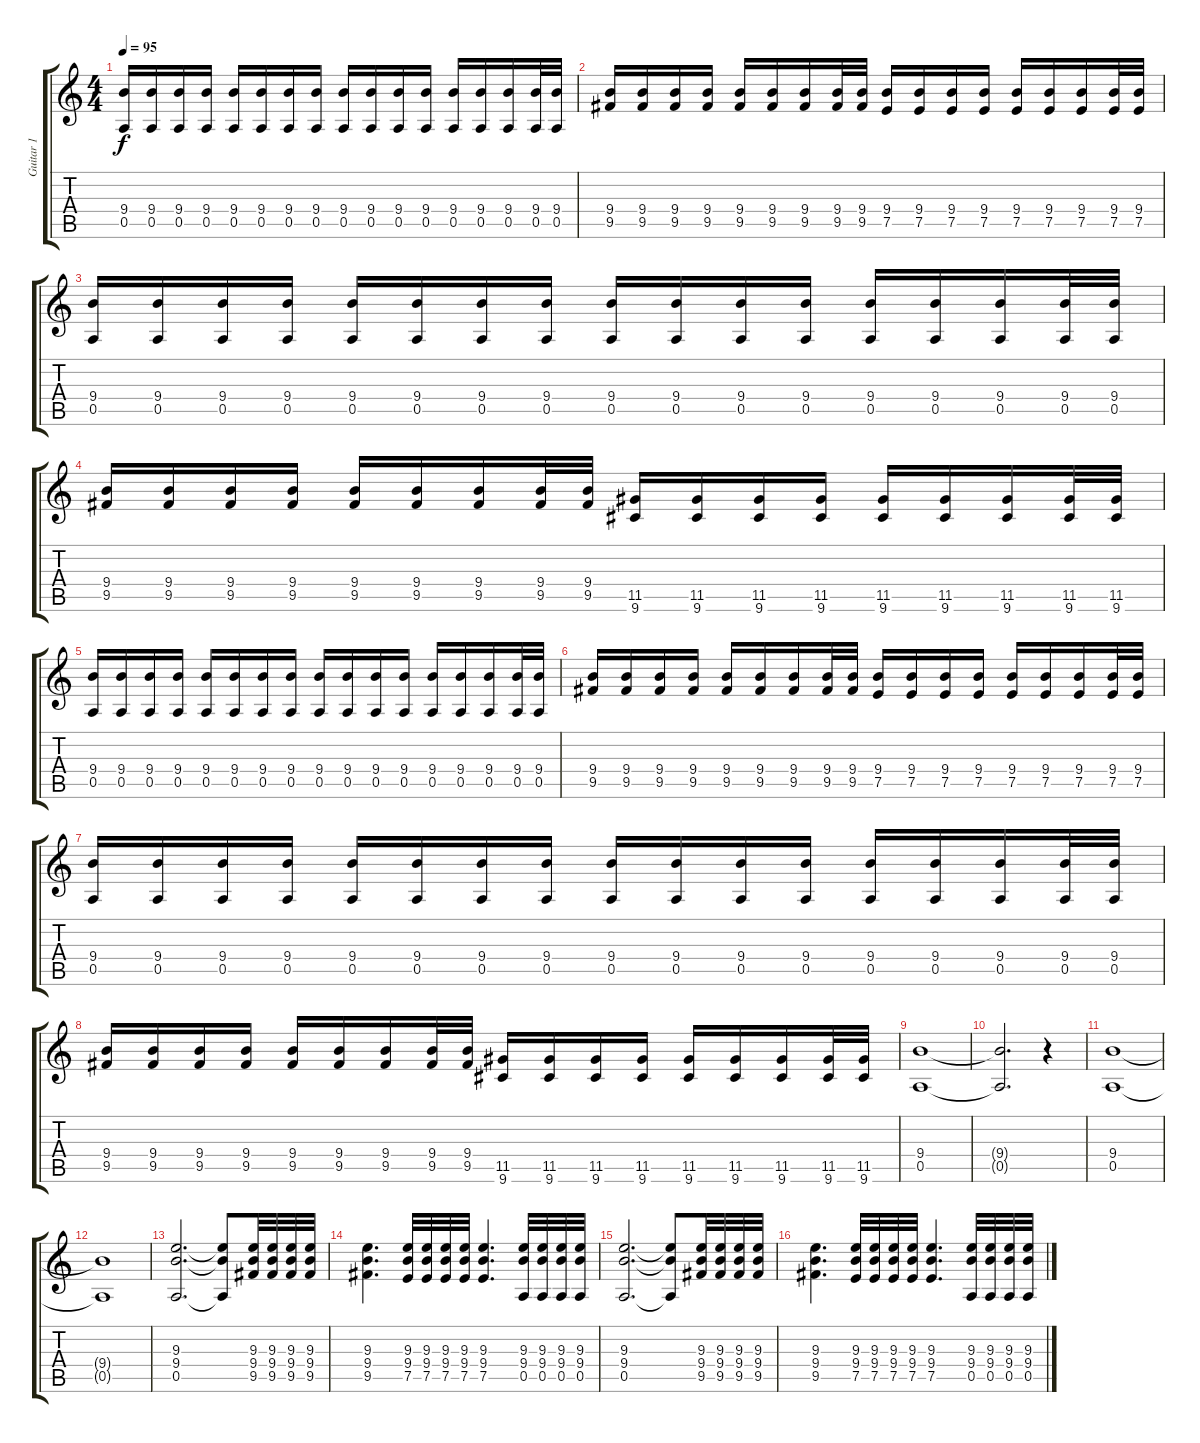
\track ("Guitar 1" "Guitar 1") {instrument distortionguitar}
\staff {score tabs}
\tuning (E4 B3 G3 D3 A2 E2) {hide}
\ts (4 4)
\tempo 95
\clef g2
\ks c
(9.4 0.5).16{dy f} (9.4 0.5).16 (9.4 0.5).16 (9.4 0.5).16 (9.4 0.5).16 (9.4 0.5).16 (9.4 0.5).16 (9.4 0.5).16 (9.4 0.5).16 (9.4 0.5).16 (9.4 0.5).16 (9.4 0.5).16 (9.4 0.5).16 (9.4 0.5).16 (9.4 0.5).16 (9.4 0.5).32 (9.4 0.5).32 |
(9.4 9.5).16 (9.4 9.5).16 (9.4 9.5).16 (9.4 9.5).16 (9.4 9.5).16 (9.4 9.5).16 (9.4 9.5).16 (9.4 9.5).32 (9.4 9.5).32 (9.4 7.5).16 (9.4 7.5).16 (9.4 7.5).16 (9.4 7.5).16 (9.4 7.5).16 (9.4 7.5).16 (9.4 7.5).16 (9.4 7.5).32 (9.4 7.5).32 |
(9.4 0.5).16 (9.4 0.5).16 (9.4 0.5).16 (9.4 0.5).16 (9.4 0.5).16 (9.4 0.5).16 (9.4 0.5).16 (9.4 0.5).16 (9.4 0.5).16 (9.4 0.5).16 (9.4 0.5).16 (9.4 0.5).16 (9.4 0.5).16 (9.4 0.5).16 (9.4 0.5).16 (9.4 0.5).32 (9.4 0.5).32 |
(9.4 9.5).16 (9.4 9.5).16 (9.4 9.5).16 (9.4 9.5).16 (9.4 9.5).16 (9.4 9.5).16 (9.4 9.5).16 (9.4 9.5).32 (9.4 9.5).32 (11.5 9.6).16 (11.5 9.6).16 (11.5 9.6).16 (11.5 9.6).16 (11.5 9.6).16 (11.5 9.6).16 (11.5 9.6).16 (11.5 9.6).32 (11.5 9.6).32 |
(9.4 0.5).16 (9.4 0.5).16 (9.4 0.5).16 (9.4 0.5).16 (9.4 0.5).16 (9.4 0.5).16 (9.4 0.5).16 (9.4 0.5).16 (9.4 0.5).16 (9.4 0.5).16 (9.4 0.5).16 (9.4 0.5).16 (9.4 0.5).16 (9.4 0.5).16 (9.4 0.5).16 (9.4 0.5).32 (9.4 0.5).32 |
(9.4 9.5).16 (9.4 9.5).16 (9.4 9.5).16 (9.4 9.5).16 (9.4 9.5).16 (9.4 9.5).16 (9.4 9.5).16 (9.4 9.5).32 (9.4 9.5).32 (9.4 7.5).16 (9.4 7.5).16 (9.4 7.5).16 (9.4 7.5).16 (9.4 7.5).16 (9.4 7.5).16 (9.4 7.5).16 (9.4 7.5).32 (9.4 7.5).32 |
(9.4 0.5).16 (9.4 0.5).16 (9.4 0.5).16 (9.4 0.5).16 (9.4 0.5).16 (9.4 0.5).16 (9.4 0.5).16 (9.4 0.5).16 (9.4 0.5).16 (9.4 0.5).16 (9.4 0.5).16 (9.4 0.5).16 (9.4 0.5).16 (9.4 0.5).16 (9.4 0.5).16 (9.4 0.5).32 (9.4 0.5).32 |
(9.4 9.5).16 (9.4 9.5).16 (9.4 9.5).16 (9.4 9.5).16 (9.4 9.5).16 (9.4 9.5).16 (9.4 9.5).16 (9.4 9.5).32 (9.4 9.5).32 (11.5 9.6).16 (11.5 9.6).16 (11.5 9.6).16 (11.5 9.6).16 (11.5 9.6).16 (11.5 9.6).16 (11.5 9.6).16 (11.5 9.6).32 (11.5 9.6).32 |
(9.4 0.5).1{volume 0} |
(9.4{t} 0.5{t}).2{d} r.4{volume 14} |
(9.4 0.5).1{volume 0} |
(9.4{t} 0.5{t}).1 |
(9.3 9.4 0.5).2{d volume 14} (9.3{t} 9.4{t} 0.5{t}).8 (9.3 9.4 9.5).32 (9.3 9.4 9.5).32 (9.3 9.4 9.5).32 (9.3 9.4 9.5).32 |
(9.3 9.4 9.5).4{d} (9.3 9.4 7.5).32 (9.3 9.4 7.5).32 (9.3 9.4 7.5).32 (9.3 9.4 7.5).32 (9.3 9.4 7.5).4{d} (9.3 9.4 0.5).32 (9.3 9.4 0.5).32 (9.3 9.4 0.5).32 (9.3 9.4 0.5).32 |
(9.3 9.4 0.5).2{d} (9.3{t} 9.4{t} 0.5{t}).8 (9.3 9.4 9.5).32 (9.3 9.4 9.5).32 (9.3 9.4 9.5).32 (9.3 9.4 9.5).32 |
(9.3 9.4 9.5).4{d} (9.3 9.4 7.5).32 (9.3 9.4 7.5).32 (9.3 9.4 7.5).32 (9.3 9.4 7.5).32 (9.3 9.4 7.5).4{d} (9.3 9.4 0.5).32 (9.3 9.4 0.5).32 (9.3 9.4 0.5).32 (9.3 9.4 0.5).32
